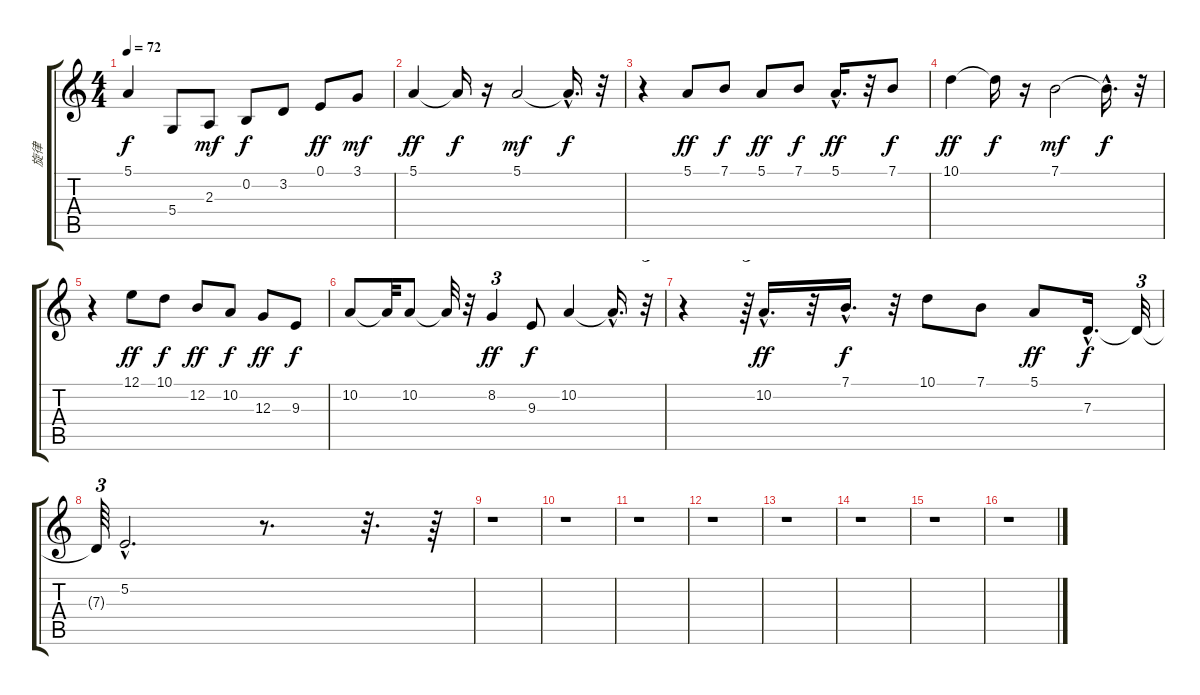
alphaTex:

\track ("旋律" "旋律") {instrument panflute}
\staff {score tabs}
\tuning (E4 B3 G3 D3 A2 E2) {hide}
\ts (4 4)
\tempo 72
\clef g2
\ks c
5.1.4{dy f} 5.4.8 2.3.8{dy mf} 0.2.8{dy f} 3.2.8 0.1.8{dy ff} 3.1.8{dy mf} |
5.1.4{dy ff} 5.1{t}.16{dy f} r.16 5.1.2{dy mf} 5.1{hac t}.16{d dy f} r.32 |
r.4 5.1.8{dy ff} 7.1.8{dy f} 5.1.8{dy ff} 7.1.8{dy f} 5.1{hac}.16{d dy ff} r.32 7.1.8{dy f} |
10.1.4{dy ff} 10.1{t}.16{dy f} r.16 7.1.2{dy mf} 7.1{hac t}.16{d dy f} r.32 |
r.4 12.1.8{dy ff} 10.1.8{dy f} 12.2.8{dy ff} 10.2.8{dy f} 12.3.8{dy ff} 9.3.8{dy f} |
10.2.8 10.2{t}.32 10.2.8 10.2{t}.32 r.32 8.2.4{tu (3 2) dy ff} 9.3.8{dy f} 10.2.4 10.2{hac t}.16{d} r.32{tu (3 2)} |
r.4 r.64{tu (3 2)} 10.2{hac}.16{d dy ff} r.32 7.1{hac}.16{d dy f} r.32 10.1.8 7.1.8 5.1.8{dy ff} 7.3{hac}.16{d dy f} 7.3{t}.32{tu (3 2)} |
7.3{t}.64{tu (3 2)} 5.2{hac}.2{d} r.8{d} r.32{d} r.64 |
r.1 |
r.1 |
r.1 |
r.1 |
r.1 |
r.1 |
r.1 |
r.1
